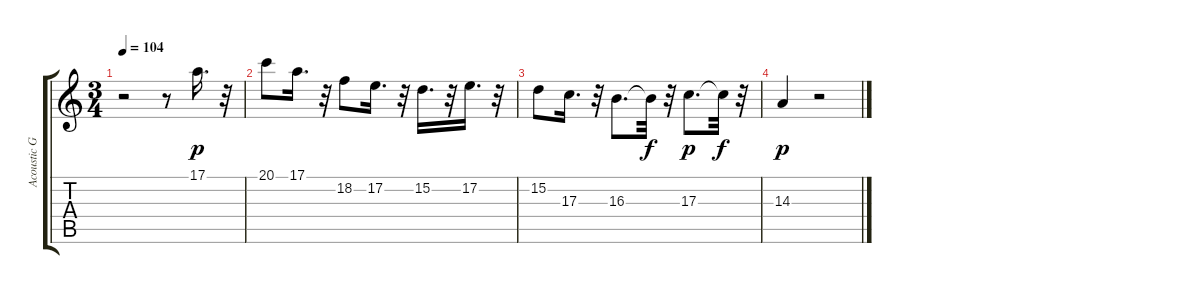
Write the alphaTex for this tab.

\track ("Acoustic Grand Piano" "Acoustic G") {instrument brightacousticpiano}
\staff {score tabs}
\tuning (E4 B3 G3 D3 A2 E2) {hide}
\ts (3 4)
\tempo 104
\clef g2
\ks c
r.2{dy f} r.8 17.1.16{d dy p volume 16} r.32 |
20.1.8 17.1.16{d} r.32 18.2.8 17.2.16{d} r.32 15.2.16{d} r.32 17.2.16{d} r.32 |
15.2.8 17.3.16{d} r.32 16.3.8{d} 16.3{t}.32{dy f} r.32 17.3.8{d dy p} 17.3{t}.32{dy f} r.32 |
14.3.4{dy p} r.2
